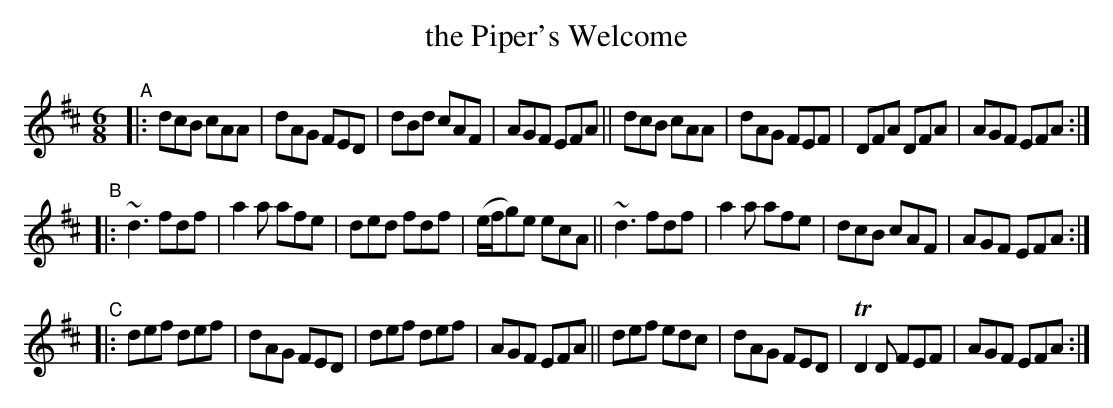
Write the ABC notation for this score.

X:1
T: the Piper's Welcome
M: 6/8
L: 1/8
K: D
"^A"\
|: dcB cAA | dAG FED | dBd cAF | AGF EFA \
|| dcB cAA | dAG FEF | DFA DFA | AGF EFA :|
"^B"\
|: ~d3 fdf | a2a afe | ded fdf | (e/f/g)e ecA \
|| ~d3 fdf | a2a afe | dcB cAF | AGF EFA :|
"^C"\
|: def def | dAG FED | def def | AGF EFA \
|| def edc | dAG FED | TD2D FEF | AGF EFA :|
